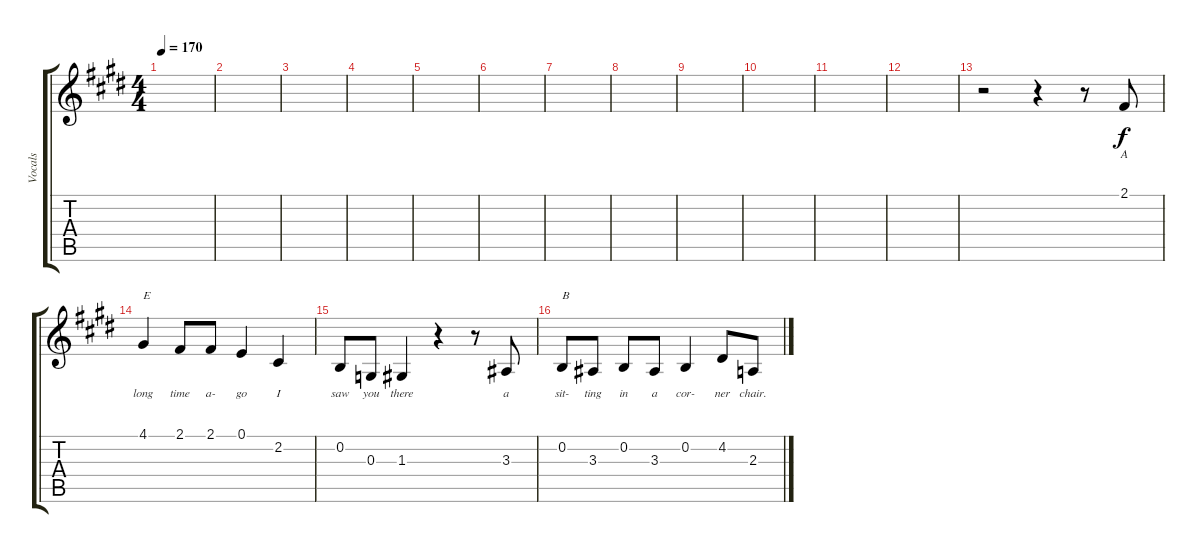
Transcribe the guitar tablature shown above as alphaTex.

\track ("Vocals" "Vocals") {instrument tenorsax}
\staff {score tabs}
\tuning (E4 B3 G3 D3 A2 E2) {hide}
\ts (4 4)
\tempo 170
\clef g2
\ks e
|
|
|
|
|
|
|
|
|
|
|
|
r.2 r.4 r.8 2.1.8{lyrics (0 "A") lyrics (1 "") lyrics (2 "") lyrics (3 "") lyrics (4 "")} |
4.1.4{txt "E" lyrics (0 "long") lyrics (1 "") lyrics (2 "") lyrics (3 "") lyrics (4 "")} 2.1.8{lyrics (0 "time") lyrics (1 "") lyrics (2 "") lyrics (3 "") lyrics (4 "")} 2.1.8{lyrics (0 "a-") lyrics (1 "") lyrics (2 "") lyrics (3 "") lyrics (4 "")} 0.1.4{lyrics (0 "go") lyrics (1 "") lyrics (2 "") lyrics (3 "") lyrics (4 "")} 2.2.4{lyrics (0 "I") lyrics (1 "") lyrics (2 "") lyrics (3 "") lyrics (4 "")} |
0.2.8{lyrics (0 "saw") lyrics (1 "") lyrics (2 "") lyrics (3 "") lyrics (4 "")} 0.3.8{lyrics (0 "you") lyrics (1 "") lyrics (2 "") lyrics (3 "") lyrics (4 "")} 1.3.4{lyrics (0 "there") lyrics (1 "") lyrics (2 "") lyrics (3 "") lyrics (4 "")} r.4 r.8 3.3.8{lyrics (0 "a") lyrics (1 "") lyrics (2 "") lyrics (3 "") lyrics (4 "")} |
0.2.8{txt "B" lyrics (0 "sit-") lyrics (1 "") lyrics (2 "") lyrics (3 "") lyrics (4 "")} 3.3.8{lyrics (0 "ting") lyrics (1 "") lyrics (2 "") lyrics (3 "") lyrics (4 "")} 0.2.8{lyrics (0 "in") lyrics (1 "") lyrics (2 "") lyrics (3 "") lyrics (4 "")} 3.3.8{lyrics (0 "a") lyrics (1 "") lyrics (2 "") lyrics (3 "") lyrics (4 "")} 0.2.4{lyrics (0 "cor-") lyrics (1 "") lyrics (2 "") lyrics (3 "") lyrics (4 "")} 4.2.8{lyrics (0 "ner") lyrics (1 "") lyrics (2 "") lyrics (3 "") lyrics (4 "")} 2.3.8{lyrics (0 "chair.") lyrics (1 "") lyrics (2 "") lyrics (3 "") lyrics (4 "")}
